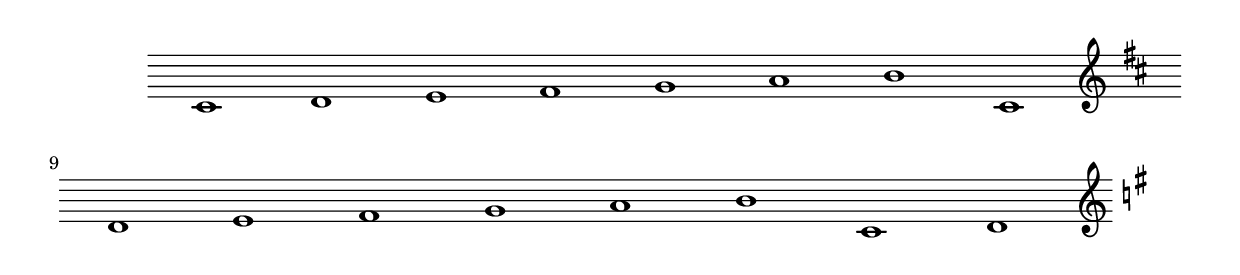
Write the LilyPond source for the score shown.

\version "1.9.8"
\header {

    texidoc = "@cindex Clef End of Line
Scales, but with clef and key signature at the end of the line.
" }

\score {
    \notes \transpose c c' {
	\property Staff.Clef \set #'break-visibility = #end-of-line-visible
	\property Staff.KeySignature \set #'break-visibility = #end-of-line-visible
	\property Staff.explicitClefVisibility = #end-of-line-visible
	\property Staff.explicitKeySignatureVisibility = #end-of-line-visible

	% We want the time sig to take space, otherwise there is not
	% enough white at the start of the line.
	%
	
	\property Staff.TimeSignature \set #'transparent = ##t
	\property Score.defaultBarType = #"empty"
	
	c1 d e f g a b c
	\key d \major
	\break

	% see above.
	\time 4/4
	
	d e fis g a b cis d 
	\key g \major
	\break
	\time 4/4    
} }

